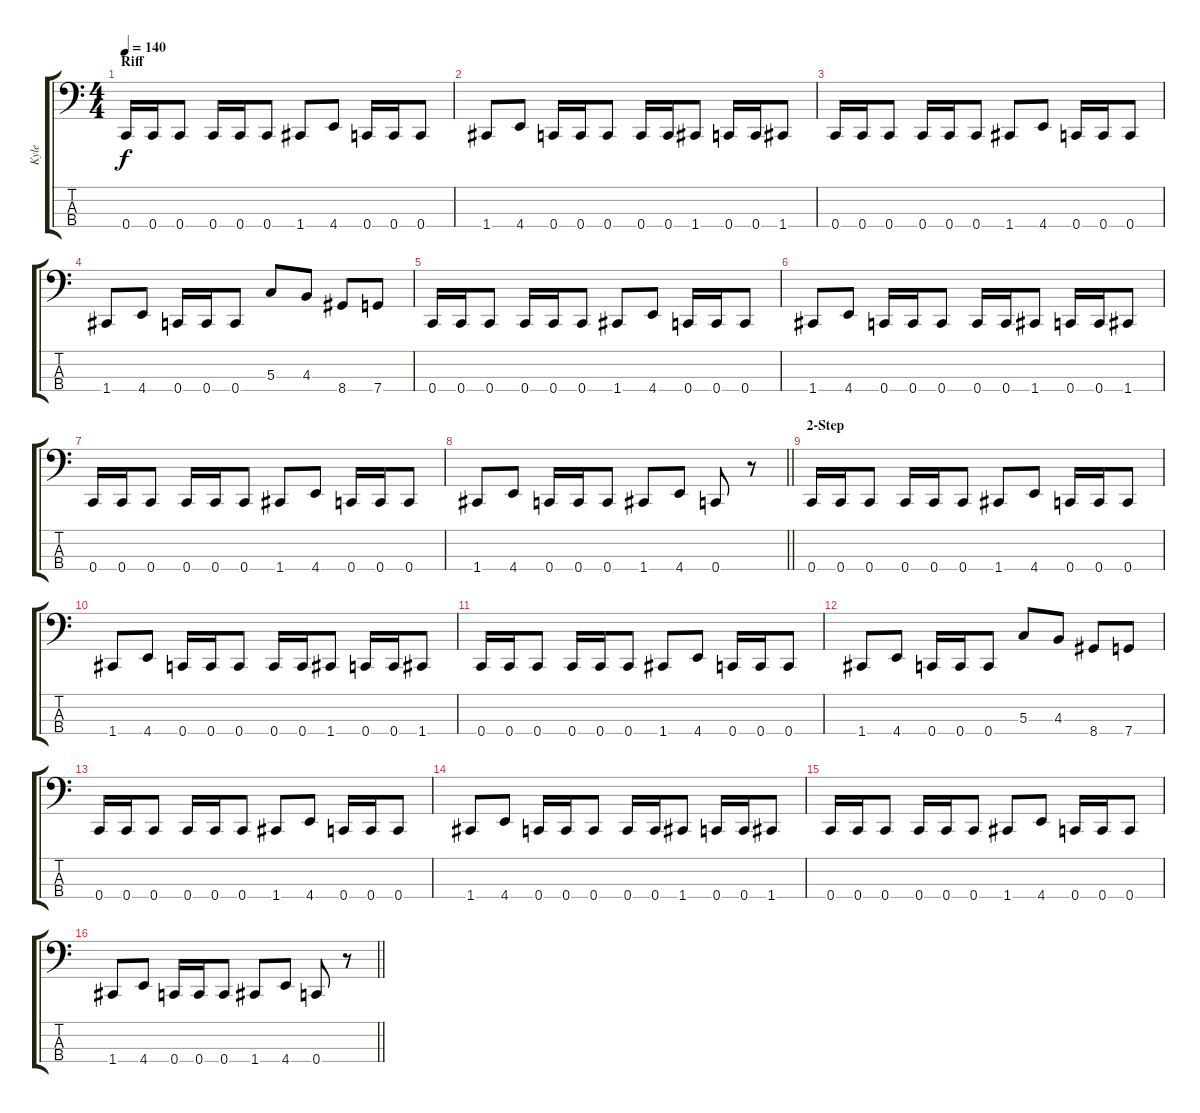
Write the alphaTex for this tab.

\track ("Kyle" "Kyle") {instrument electricbasspick}
\staff {score tabs}
\tuning (F2 C2 G1 C1) {hide}
\ts (4 4)
\section ("" "Riff")
\tempo 140
\clef f4
\ks c
0.4.16{dy f} 0.4.16 0.4.8 0.4.16 0.4.16 0.4.8 1.4.8 4.4.8 0.4.16 0.4.16 0.4.8 |
1.4.8 4.4.8 0.4.16 0.4.16 0.4.8 0.4.16 0.4.16 1.4.8 0.4.16 0.4.16 1.4.8 |
0.4.16 0.4.16 0.4.8 0.4.16 0.4.16 0.4.8 1.4.8 4.4.8 0.4.16 0.4.16 0.4.8 |
1.4.8 4.4.8 0.4.16 0.4.16 0.4.8 5.3.8 4.3.8 8.4.8 7.4.8 |
0.4.16 0.4.16 0.4.8 0.4.16 0.4.16 0.4.8 1.4.8 4.4.8 0.4.16 0.4.16 0.4.8 |
1.4.8 4.4.8 0.4.16 0.4.16 0.4.8 0.4.16 0.4.16 1.4.8 0.4.16 0.4.16 1.4.8 |
0.4.16 0.4.16 0.4.8 0.4.16 0.4.16 0.4.8 1.4.8 4.4.8 0.4.16 0.4.16 0.4.8 |
\barLineRight lightlight
1.4.8 4.4.8 0.4.16 0.4.16 0.4.8 1.4.8 4.4.8 0.4.8 r.8 |
\section ("" "2-Step")
0.4.16 0.4.16 0.4.8 0.4.16 0.4.16 0.4.8 1.4.8 4.4.8 0.4.16 0.4.16 0.4.8 |
1.4.8 4.4.8 0.4.16 0.4.16 0.4.8 0.4.16 0.4.16 1.4.8 0.4.16 0.4.16 1.4.8 |
0.4.16 0.4.16 0.4.8 0.4.16 0.4.16 0.4.8 1.4.8 4.4.8 0.4.16 0.4.16 0.4.8 |
1.4.8 4.4.8 0.4.16 0.4.16 0.4.8 5.3.8 4.3.8 8.4.8 7.4.8 |
0.4.16 0.4.16 0.4.8 0.4.16 0.4.16 0.4.8 1.4.8 4.4.8 0.4.16 0.4.16 0.4.8 |
1.4.8 4.4.8 0.4.16 0.4.16 0.4.8 0.4.16 0.4.16 1.4.8 0.4.16 0.4.16 1.4.8 |
0.4.16 0.4.16 0.4.8 0.4.16 0.4.16 0.4.8 1.4.8 4.4.8 0.4.16 0.4.16 0.4.8 |
\barLineRight lightlight
1.4.8 4.4.8 0.4.16 0.4.16 0.4.8 1.4.8 4.4.8 0.4.8 r.8
